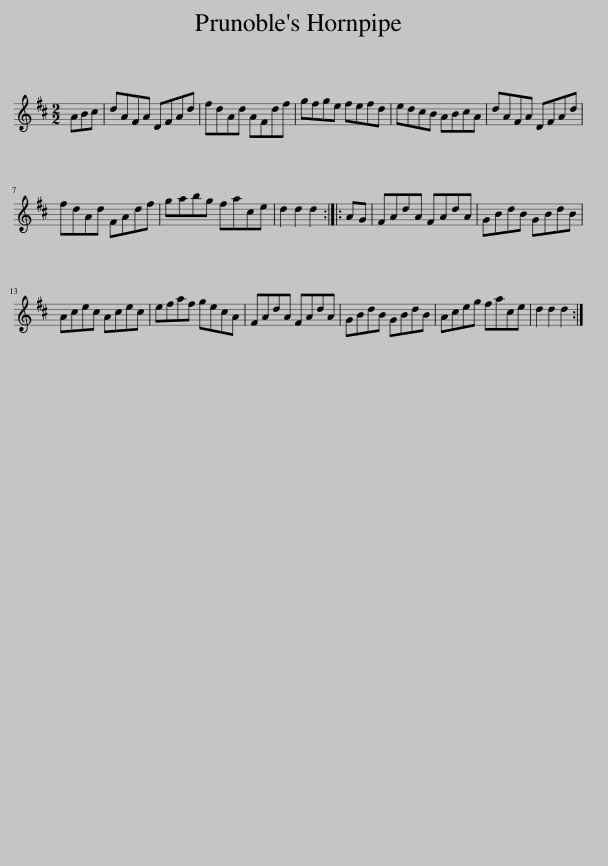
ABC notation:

X:1
L:1/8
M:2/2
I:linebreak $
K:D
V:1 treble
V:1
 ABc | dAFA DFAd | fdAd AFdf | gfge fefd | edcB ABcA | %5
 dAFA DFAd |$ fdAd FAdf | gabg face | d2 d2 d2 :: AG | %10
 FAdA FAdA | GBdB GBdB |$ Acec Acec | efaf gecA | FAdA FAdA | %15
 GBdB GBdB | Aceg face | d2 d2 d2 :| %18
